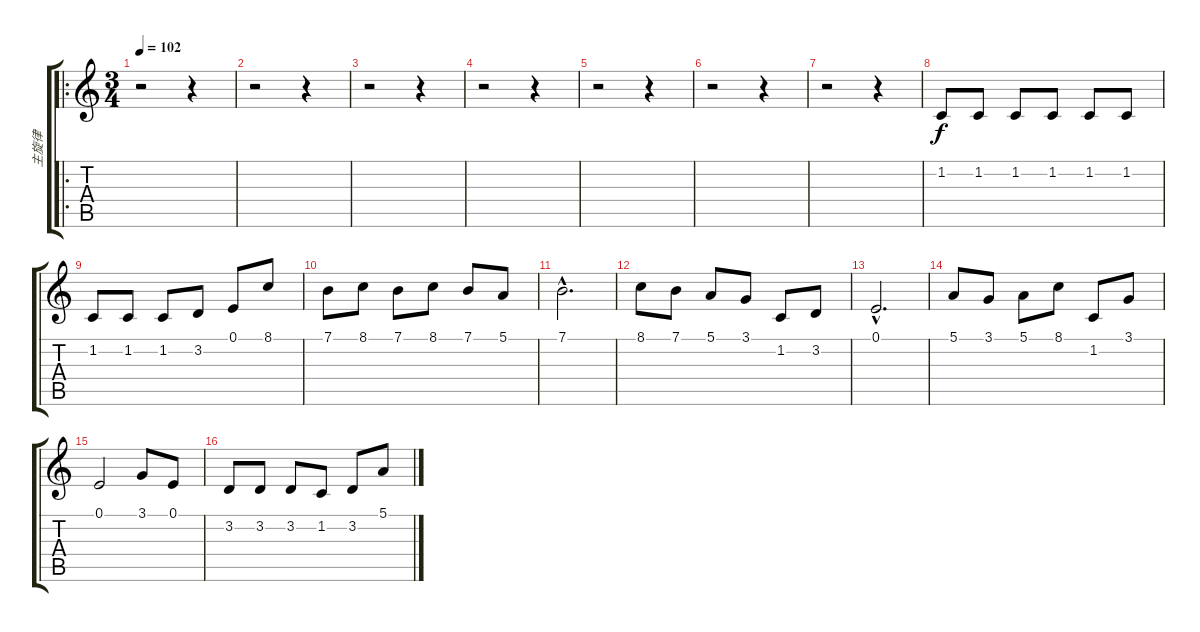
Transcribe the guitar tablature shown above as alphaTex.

\track ("主旋律" "主旋律") {instrument harmonica}
\staff {score tabs}
\tuning (E4 B3 G3 D3 A2 E2) {hide}
\ro
\ts (3 4)
\tempo 102
\clef g2
\ks c
r.2{dy f instrument harmonica} r.4 |
r.2 r.4 |
r.2 r.4 |
r.2 r.4 |
r.2 r.4 |
r.2 r.4 |
r.2 r.4 |
1.2.8 1.2.8 1.2.8 1.2.8 1.2.8 1.2.8 |
1.2.8 1.2.8 1.2.8 3.2.8 0.1.8 8.1.8 |
7.1.8 8.1.8 7.1.8 8.1.8 7.1.8 5.1.8 |
7.1{hac}.2{d} |
8.1.8 7.1.8 5.1.8 3.1.8 1.2.8 3.2.8 |
0.1{hac}.2{d} |
5.1.8 3.1.8 5.1.8 8.1.8 1.2.8 3.1.8 |
0.1.2 3.1.8 0.1.8 |
3.2.8 3.2.8 3.2.8 1.2.8 3.2.8 5.1.8
